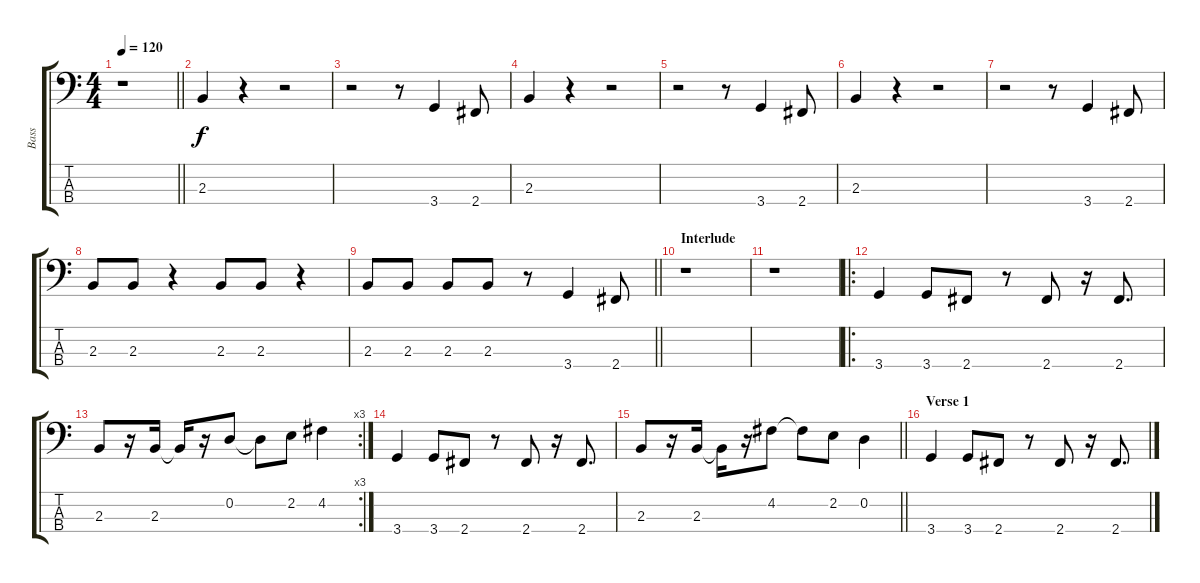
\track ("Bass" "Bass") {instrument electricbassfinger}
\staff {score tabs}
\tuning (G2 D2 A1 E1) {hide}
\ts (4 4)
\tempo 120
\clef f4
\barLineRight lightlight
\ks c
r.1{dy f} |
\section ("" "")
2.3.4 r.4 r.2 |
r.2 r.8 3.4.4 2.4.8 |
2.3.4 r.4 r.2 |
r.2 r.8 3.4.4 2.4.8 |
2.3.4 r.4 r.2 |
r.2 r.8 3.4.4 2.4.8 |
2.3.8 2.3.8 r.4 2.3.8 2.3.8 r.4 |
\barLineRight lightlight
2.3.8 2.3.8 2.3.8 2.3.8 r.8 3.4.4 2.4.8 |
\section ("" "Interlude")
r.1 |
r.1 |
\ro
3.4.4 3.4.8 2.4.8 r.8 2.4.8 r.16 2.4.8{d} |
\rc 3
2.3.8 r.16 2.3.16 2.3{t}.16 r.16 0.2.8 0.2{t}.8 2.2.8 4.2.4 |
3.4.4 3.4.8 2.4.8 r.8 2.4.8 r.16 2.4.8{d} |
\barLineRight lightlight
2.3.8 r.16 2.3.16 2.3{t}.16 r.16 4.2.8 4.2{t}.8 2.2.8 0.2.4 |
\section ("" "Verse 1")
3.4.4 3.4.8 2.4.8 r.8 2.4.8 r.16 2.4.8{d}
